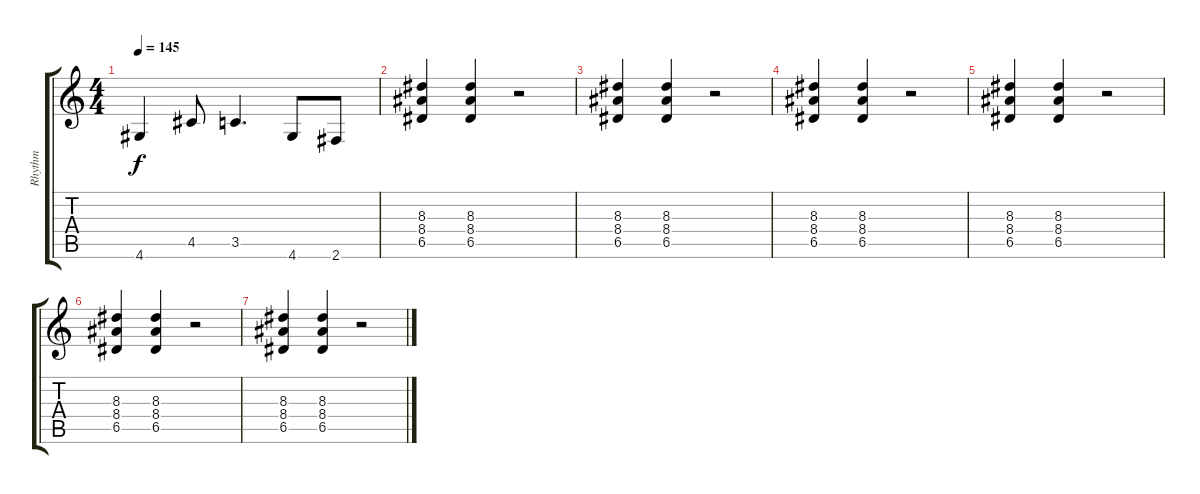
\track ("Rhythm" "Rhythm") {instrument distortionguitar}
\staff {score tabs}
\tuning (E4 B3 G3 D3 A2 E2) {hide}
\ts (4 4)
\tempo 145
\clef g2
\ks c
4.6{t}.4{dy f} 4.5.8 3.5.4{d} 4.6.8 2.6.8 |
(8.3 8.4 6.5).4 (8.3 8.4 6.5).4 r.2 |
(8.3 8.4 6.5).4 (8.3 8.4 6.5).4 r.2 |
(8.3 8.4 6.5).4 (8.3 8.4 6.5).4 r.2 |
(8.3 8.4 6.5).4 (8.3 8.4 6.5).4 r.2 |
(8.3 8.4 6.5).4 (8.3 8.4 6.5).4 r.2 |
(8.3 8.4 6.5).4 (8.3 8.4 6.5).4 r.2
